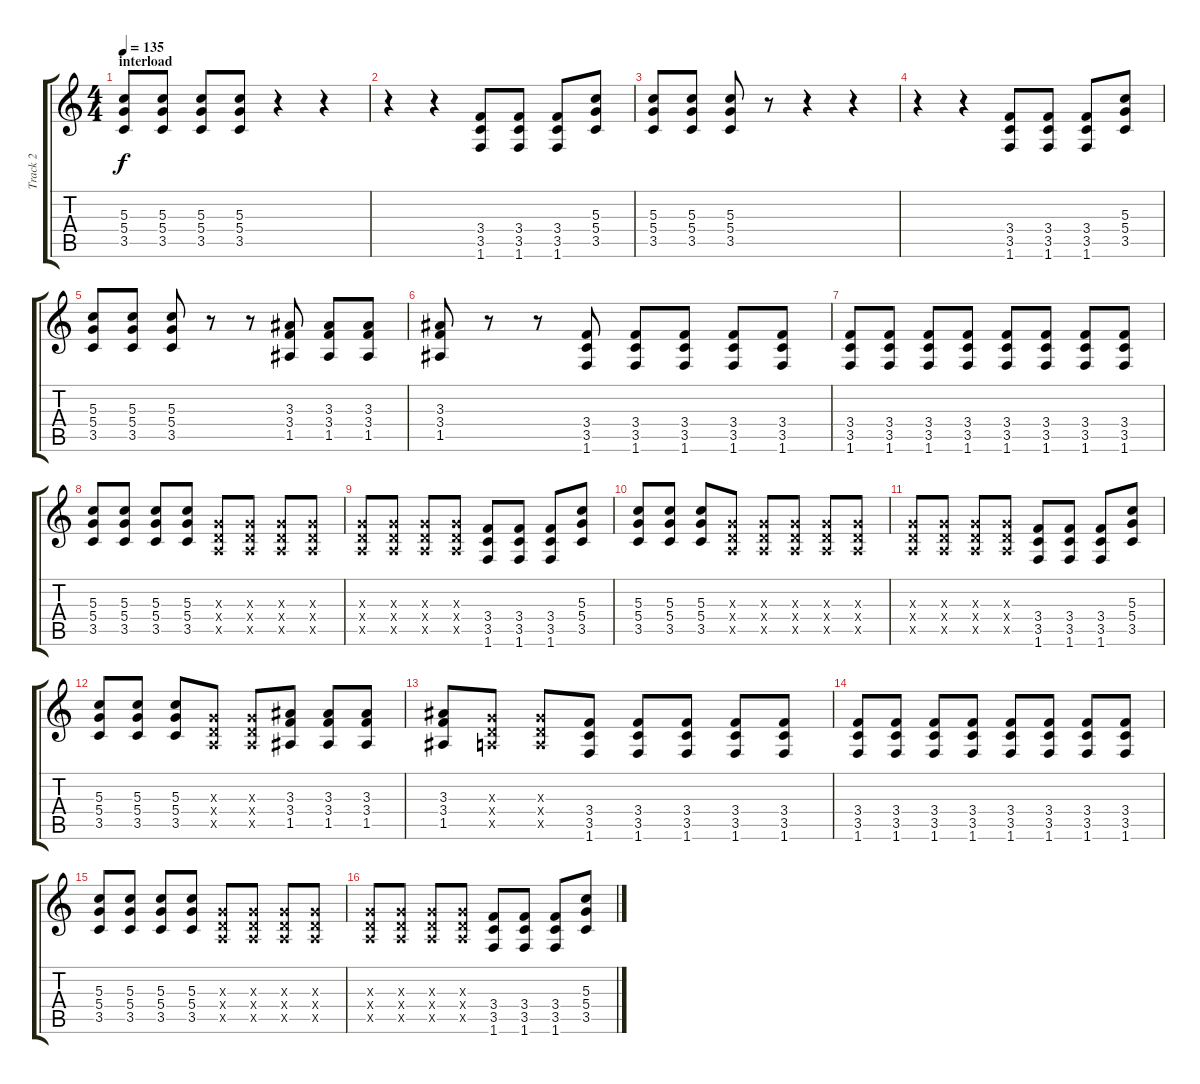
\track ("Track 2" "Track 2") {instrument electricguitarmuted}
\staff {score tabs}
\tuning (E4 B3 G3 D3 A2 E2) {hide}
\ts (4 4)
\section ("" "interload")
\tempo 135
\clef g2
\ks c
(5.3 5.4 3.5).8{dy f} (5.3 5.4 3.5).8 (5.3 5.4 3.5).8 (5.3 5.4 3.5).8 r.4 r.4 |
r.4 r.4 (3.4 3.5 1.6).8 (3.4 3.5 1.6).8 (3.4 3.5 1.6).8 (5.3 5.4 3.5).8 |
(5.3 5.4 3.5).8 (5.3 5.4 3.5).8 (5.3 5.4 3.5).8 r.8 r.4 r.4 |
r.4 r.4 (3.4 3.5 1.6).8 (3.4 3.5 1.6).8 (3.4 3.5 1.6).8 (5.3 5.4 3.5).8 |
(5.3 5.4 3.5).8 (5.3 5.4 3.5).8 (5.3 5.4 3.5).8 r.8 r.8 (3.3 3.4 1.5).8 (3.3 3.4 1.5).8 (3.3 3.4 1.5).8 |
(3.3 3.4 1.5).8 r.8 r.8 (3.4 3.5 1.6).8 (3.4 3.5 1.6).8 (3.4 3.5 1.6).8 (3.4 3.5 1.6).8 (3.4 3.5 1.6).8 |
(3.4 3.5 1.6).8 (3.4 3.5 1.6).8 (3.4 3.5 1.6).8 (3.4 3.5 1.6).8 (3.4 3.5 1.6).8 (3.4 3.5 1.6).8 (3.4 3.5 1.6).8 (3.4 3.5 1.6).8 |
(5.3 5.4 3.5).8 (5.3 5.4 3.5).8 (5.3 5.4 3.5).8 (5.3 5.4 3.5).8 (0.3{x} 0.4{x} 0.5{x}).8 (0.3{x} 0.4{x} 0.5{x}).8 (0.3{x} 0.4{x} 0.5{x}).8 (0.3{x} 0.4{x} 0.5{x}).8 |
(0.3{x} 0.4{x} 0.5{x}).8 (0.3{x} 0.4{x} 0.5{x}).8 (0.3{x} 0.4{x} 0.5{x}).8 (0.3{x} 0.4{x} 0.5{x}).8 (3.4 3.5 1.6).8 (3.4 3.5 1.6).8 (3.4 3.5 1.6).8 (5.3 5.4 3.5).8 |
(5.3 5.4 3.5).8 (5.3 5.4 3.5).8 (5.3 5.4 3.5).8 (0.3{x} 0.4{x} 0.5{x}).8 (0.3{x} 0.4{x} 0.5{x}).8 (0.3{x} 0.4{x} 0.5{x}).8 (0.3{x} 0.4{x} 0.5{x}).8 (0.3{x} 0.4{x} 0.5{x}).8 |
(0.3{x} 0.4{x} 0.5{x}).8 (0.3{x} 0.4{x} 0.5{x}).8 (0.3{x} 0.4{x} 0.5{x}).8 (0.3{x} 0.4{x} 0.5{x}).8 (3.4 3.5 1.6).8 (3.4 3.5 1.6).8 (3.4 3.5 1.6).8 (5.3 5.4 3.5).8 |
(5.3 5.4 3.5).8 (5.3 5.4 3.5).8 (5.3 5.4 3.5).8 (0.3{x} 0.4{x} 0.5{x}).8 (0.3{x} 0.4{x} 0.5{x}).8 (3.3 3.4 1.5).8 (3.3 3.4 1.5).8 (3.3 3.4 1.5).8 |
(3.3 3.4 1.5).8 (0.3{x} 0.4{x} 0.5{x}).8 (0.3{x} 0.4{x} 0.5{x}).8 (3.4 3.5 1.6).8 (3.4 3.5 1.6).8 (3.4 3.5 1.6).8 (3.4 3.5 1.6).8 (3.4 3.5 1.6).8 |
(3.4 3.5 1.6).8 (3.4 3.5 1.6).8 (3.4 3.5 1.6).8 (3.4 3.5 1.6).8 (3.4 3.5 1.6).8 (3.4 3.5 1.6).8 (3.4 3.5 1.6).8 (3.4 3.5 1.6).8 |
(5.3 5.4 3.5).8 (5.3 5.4 3.5).8 (5.3 5.4 3.5).8 (5.3 5.4 3.5).8 (0.3{x} 0.4{x} 0.5{x}).8 (0.3{x} 0.4{x} 0.5{x}).8 (0.3{x} 0.4{x} 0.5{x}).8 (0.3{x} 0.4{x} 0.5{x}).8 |
(0.3{x} 0.4{x} 0.5{x}).8 (0.3{x} 0.4{x} 0.5{x}).8 (0.3{x} 0.4{x} 0.5{x}).8 (0.3{x} 0.4{x} 0.5{x}).8 (3.4 3.5 1.6).8 (3.4 3.5 1.6).8 (3.4 3.5 1.6).8 (5.3 5.4 3.5).8
